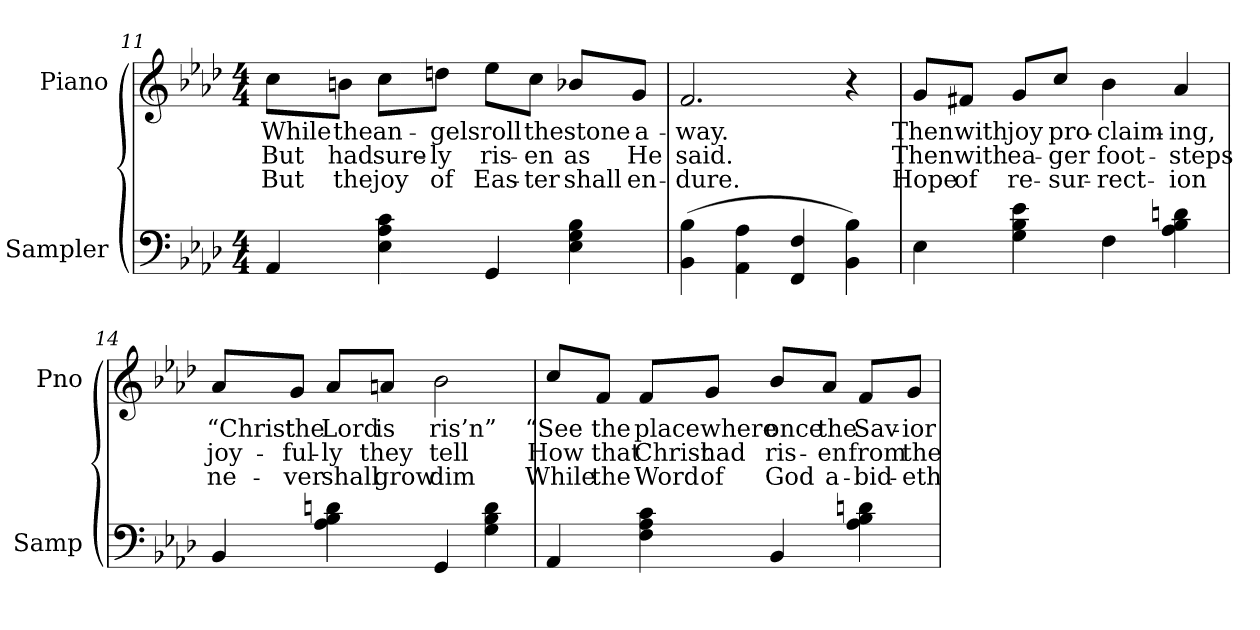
**kern	**kern	**text	**text	**text
*part2	*part1	*part1	*part1	*part1
*staff2	*staff1	*staff1	*staff1	*staff1
*I"Sampler	*I"Piano	*	*	*
*I'Samp	*I'Pno	*	*	*
*clefF4	*clefG2	*	*	*
*k[b-e-a-d-]	*k[b-e-a-d-]	*	*	*
*A-:	*A-:	*	*	*
*M4/4	*M4/4	*	*	*
=11	=11	=11	=11	=11
4AA-	8cc\L	While	But	But
.	8bn\J	the	had	the
4E- 4A- 4c	8cc\L	an-	sure-	joy
.	8ddn\J	-gels	-ly	of
4GG	8ee-\L	roll	ris-	Eas-
.	8cc\J	the	-en	-ter
4E- 4G 4B-	8b-X/L	stone	as	shall
.	8g/J	a-	He	en-
=12	=12	=12	=12	=12
(4BB- 4B-	2.f	-way.	said.	-dure.
4AA- 4A-	.	.	.	.
4FF 4F	.	.	.	.
4BB- 4B-)	4r	.	.	.
=13	=13	=13	=13	=13
4E-	8g/L	Then	Then	Hope
.	8f#X/J	with	with	of
4G 4B- 4e-	8g/L	joy	ea-	re-
.	8cc/J	pro-	-ger	-sur-
4F	4b-	-claim-	foot-	-rect-
4A- 4B- 4dn	4a-	-ing,	-steps	-ion
=14	=14	=14	=14	=14
4BB-	8a-/L	“Christ	joy-	ne-
.	8g/J	the	-ful-	-ver
4A- 4B- 4dn	8a-/L	Lord	-ly	shall
.	8an/J	is	they	grow
4GG	2b-	ris’n”	tell	dim
4G 4B- 4d	.	.	.	.
=15	=15	=15	=15	=15
4AA-	8cc/L	“See	How	While
.	8f/J	the	that	the
4F 4A- 4c	8f/L	place	Christ	Word
.	8g/J	where	had	of
4BB-	8b-/L	once	ris-	God
.	8a-/J	the	-en	a-
4A- 4B- 4dn	8f/L	Sav-	from	-bid-
.	8g/J	-ior	the	-eth
=	=	=	=	=
*-	*-	*-	*-	*-
